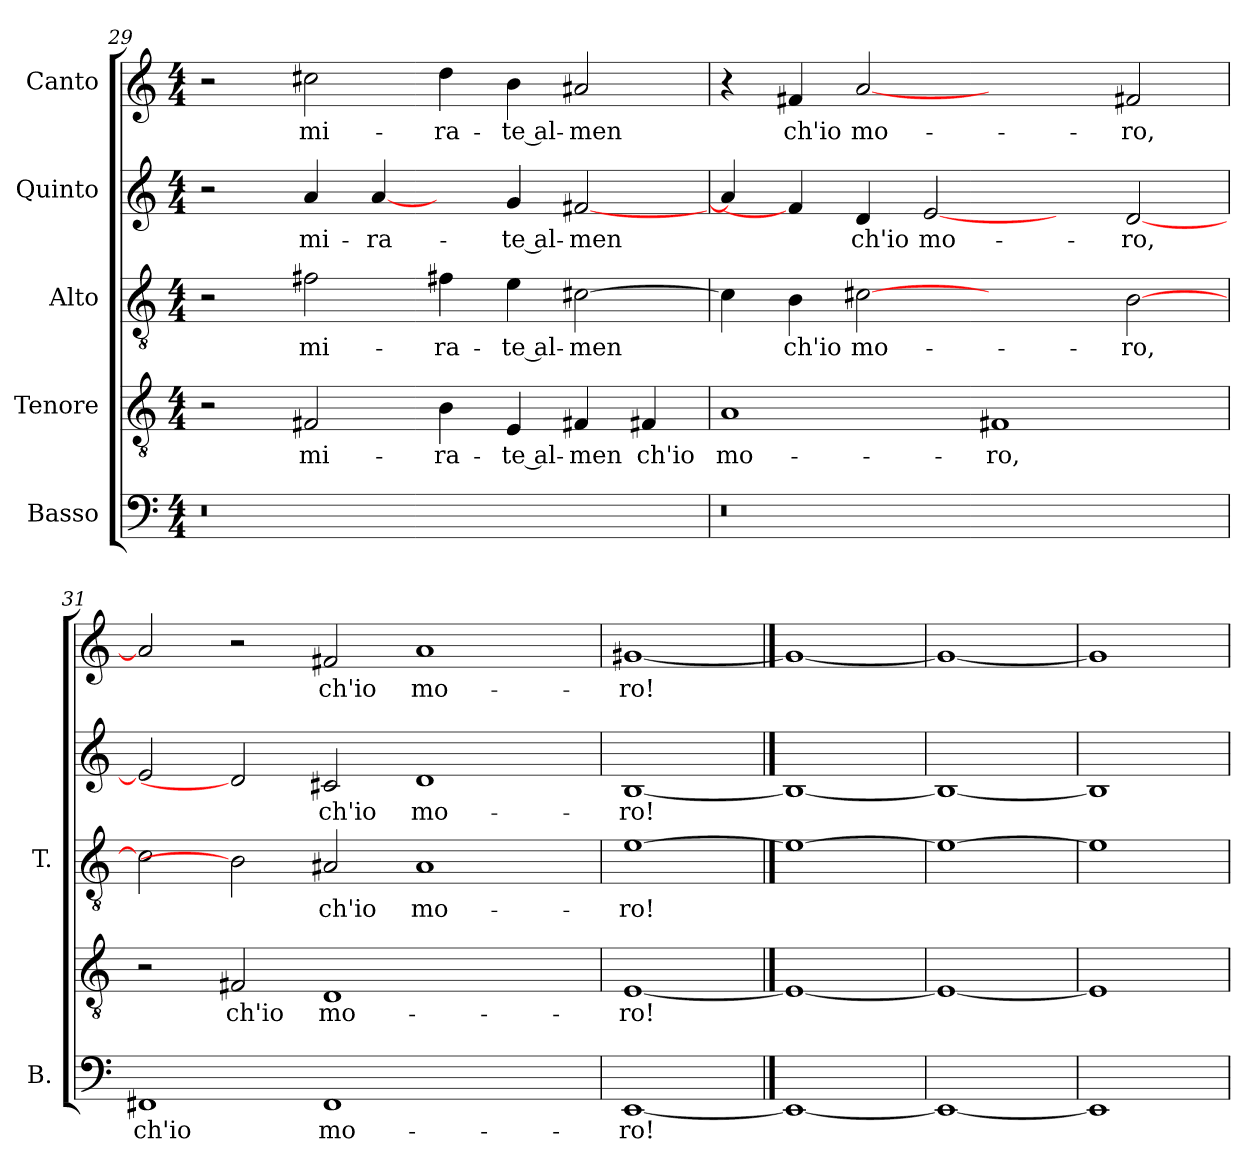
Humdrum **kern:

**kern	**text	**kern	**text	**kern	**text	**kern	**text	**kern	**text
*part5	*part5	*part4	*part4	*part3	*part3	*part2	*part2	*part1	*part1
*staff5	*staff5	*staff4	*staff4	*staff3	*staff3	*staff2	*staff2	*staff1	*staff1
*I"Basso	*	*I"Tenore	*	*I"Alto	*	*I"Quinto	*	*I"Canto	*
*I'B.	*	*	*	*I'T.	*	*	*	*	*
*clefF4	*	*clefGv2	*	*clefGv2	*	*clefG2	*	*clefG2	*
*k[]	*	*k[]	*	*k[]	*	*k[]	*	*k[]	*
*C:	*	*C:	*	*C:	*	*C:	*	*C:	*
*M4/4	*	*M4/4	*	*M4/4	*	*M4/4	*	*M4/4	*
=29	=29	=29	=29	=29	=29	=29	=29	=29	=29
!LO:N:vis=0	!	!	!	!	!	!	!	!	!
1r	.	2r	.	2r	.	2r	.	2r	.
.	.	2F#X/	mi-	2f#X\	mi-	4a/	mi-	2cc#X\	mi-
.	.	.	.	.	.	[4a/	-ra-	.	.
1ryy	.	4B\	-ra-	4f#X\	-ra-	4ryy	.	4dd\	-ra-
.	.	4E/	-te al-	4e\	-te al-	4g/	-te al-	4b\	-te al-
.	.	4F#X/	-men	[2c#X\	-men	[2f#X/	-men	2a#X/	-men
.	.	4F#X/	ch'io	.	.	.	.	.	.
=30	=30	=30	=30	=30	=30	=30	=30	=30	=30
!LO:N:vis=0	!	!	!	!	!	!	!	!	!
1r	.	1A/	mo-	4c#\]	.	4a/]	.	4r	.
.	.	.	.	4B\	ch'io	4f#/]	.	4f#X/	ch'io
.	.	.	.	[2c#X\	mo-	4d/	ch'io	[2a/	mo-
.	.	.	.	.	.	[2e/	mo-	.	.
1ryy	.	1F#X/	-ro,	2ryy	.	.	.	2ryy	.
.	.	.	.	.	.	4ryy	.	.	.
.	.	.	.	[2B\	-ro,	[2d/	-ro,	2f#X/	-ro,
=31	=31	=31	=31	=31	=31	=31	=31	=31	=31
1FF#X/	ch'io	2r	.	2c#\]	.	2e/]	.	2a/]	.
.	.	2F#X/	ch'io	2B\]	.	2d/]	.	2r	.
1FF#/	mo-	1D/	mo-	2A#X/	ch'io	2c#X/	ch'io	2f#X/	ch'io
.	.	.	.	1A#/	mo-	1d/	mo-	1a/	mo-
2ryy	.	2ryy	.	.	.	.	.	.	.
=32	=32	=32	=32	=32	=32	=32	=32	=32	=32
[1EE/	-ro!	[1E/	-ro!	[1e\	-ro!	[1B/	-ro!	[1g#X/	-ro!
==33	==33	==33	==33	==33	==33	==33	==33	==33	==33
1EE/_	.	1E/_	.	1e\_	.	1B/_	.	1g#/_	.
=34	=34	=34	=34	=34	=34	=34	=34	=34	=34
1EE/_	.	1E/_	.	1e\_	.	1B/_	.	1g#/_	.
=35	=35	=35	=35	=35	=35	=35	=35	=35	=35
1EE/]	.	1E/]	.	1e\]	.	1B/]	.	1g#/]	.
=	=	=	=	=	=	=	=	=	=
*-	*-	*-	*-	*-	*-	*-	*-	*-	*-
